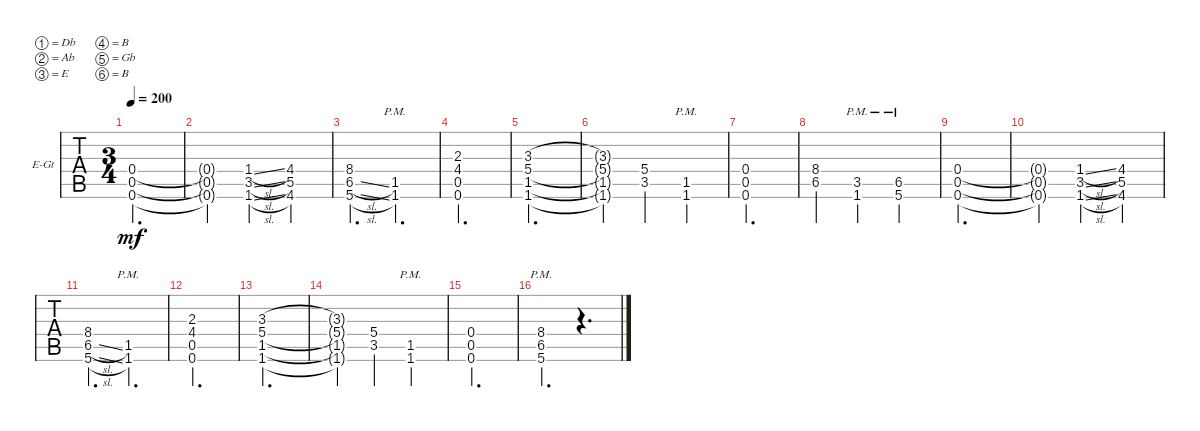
\bracketExtendMode groupsimilarinstruments
\firstSystemTrackNameOrientation horizontal
\otherSystemsTrackNameOrientation horizontal
\track ("Electric Guitar 1" "E-Gt") {instrument distortionguitar}
\staff {tabs}
\tuning (Db4 Ab3 E3 B2 Gb2 B1)
\ts (3 4)
\tempo 200
\clef g2
\ks c
(0.6 0.5 0.4).2{d dy mf} |
(0.4{t} 0.5{t} 0.6{t}).4 (1.6{sl} 3.5{sl} 1.4{sl}).4 (5.5 4.6 4.4).4 |
(6.5{sl} 5.6{sl} 8.4).4{d} (1.6{pm} 1.5{pm}).4{d} |
(0.6 0.5 4.4 2.3).2{d} |
(1.6 1.5 5.4 3.3).2{d} |
(5.4{t} 1.5{t} 1.6{t} 3.3{t}).4 (3.5 5.4).4 (1.5{pm} 1.6{pm}).4 |
(0.6 0.5 0.4).2{d} |
(6.5 8.4).4 (1.6{pm} 3.5{pm}).4 (5.6{pm} 6.5{pm}).4 |
(0.6 0.5 0.4).2{d} |
(0.4{t} 0.5{t} 0.6{t}).4 (1.6{sl} 3.5{sl} 1.4{sl}).4 (5.5 4.6 4.4).4 |
(6.5{sl} 5.6{sl} 8.4).4{d} (1.6{pm} 1.5{pm}).4{d} |
(0.6 0.5 4.4 2.3).2{d} |
(1.6 1.5 5.4 3.3).2{d} |
(5.4{t} 1.5{t} 1.6{t} 3.3{t}).4 (3.5 5.4).4 (1.5{pm} 1.6{pm}).4 |
(0.6 0.5 0.4).2{d} |
(6.5{pm} 8.4{pm} 5.6{pm}).4{d} r.4{d}
